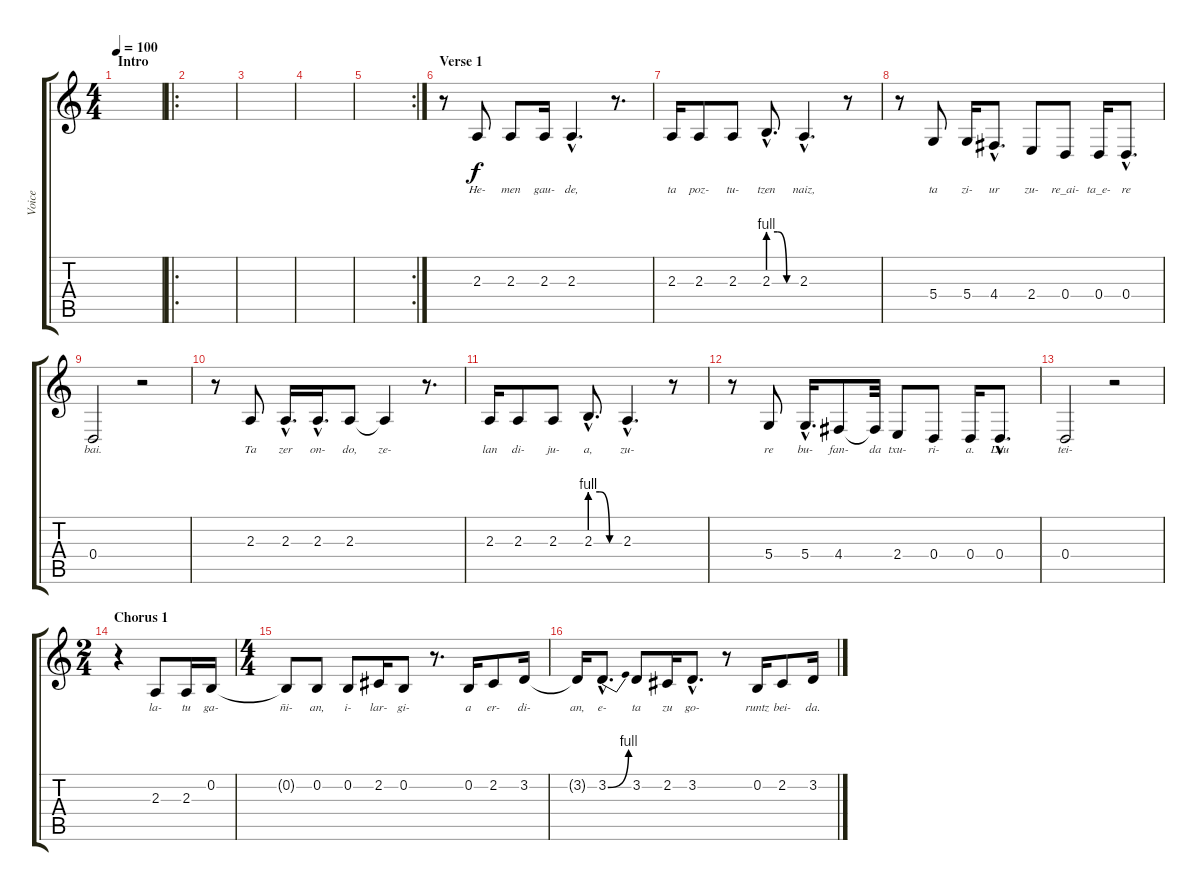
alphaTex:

\track ("Voice" "Voice") {instrument altosax}
\staff {score tabs}
\tuning (E4 B3 G3 D3 A2 E2) {hide}
\ts (4 4)
\section ("" "Intro")
\tempo 100
\clef g2
\ks c
|
\ro
|
|
|
\rc 2
|
\section ("" "Verse 1")
r.8 2.3.8{lyrics (0 "He-") lyrics (1 "") lyrics (2 "") lyrics (3 "") lyrics (4 "")} 2.3.8{lyrics (0 "men") lyrics (1 "") lyrics (2 "") lyrics (3 "") lyrics (4 "")} 2.3.16{lyrics (0 "gau-") lyrics (1 "") lyrics (2 "") lyrics (3 "") lyrics (4 "")} 2.3{hac}.4{d lyrics (0 "de,") lyrics (1 "") lyrics (2 "") lyrics (3 "") lyrics (4 "")} r.8{d} |
2.3.16{lyrics (0 "ta") lyrics (1 "") lyrics (2 "") lyrics (3 "") lyrics (4 "")} 2.3.8{lyrics (0 "poz-") lyrics (1 "") lyrics (2 "") lyrics (3 "") lyrics (4 "")} 2.3.8{lyrics (0 "tu-") lyrics (1 "") lyrics (2 "") lyrics (3 "") lyrics (4 "")} 2.3{be (custom 0 4 20 4 40 0 60 0) hac}.8{d lyrics (0 "tzen") lyrics (1 "") lyrics (2 "") lyrics (3 "") lyrics (4 "")} 2.3{hac}.4{d lyrics (0 "naiz,") lyrics (1 "") lyrics (2 "") lyrics (3 "") lyrics (4 "")} r.8 |
r.8 5.4.8{lyrics (0 "ta") lyrics (1 "") lyrics (2 "") lyrics (3 "") lyrics (4 "")} 5.4.16{lyrics (0 "zi-") lyrics (1 "") lyrics (2 "") lyrics (3 "") lyrics (4 "")} 4.4{hac}.8{d lyrics (0 "ur") lyrics (1 "") lyrics (2 "") lyrics (3 "") lyrics (4 "")} 2.4.8{lyrics (0 "zu-") lyrics (1 "") lyrics (2 "") lyrics (3 "") lyrics (4 "")} 0.4.8{lyrics (0 "re_ai-") lyrics (1 "") lyrics (2 "") lyrics (3 "") lyrics (4 "")} 0.4.16{lyrics (0 "ta_e-") lyrics (1 "") lyrics (2 "") lyrics (3 "") lyrics (4 "")} 0.4{hac}.8{d lyrics (0 "re") lyrics (1 "") lyrics (2 "") lyrics (3 "") lyrics (4 "")} |
0.4.2{lyrics (0 "bai.") lyrics (1 "") lyrics (2 "") lyrics (3 "") lyrics (4 "")} r.2 |
r.8 2.3.8{lyrics (0 "Ta") lyrics (1 "") lyrics (2 "") lyrics (3 "") lyrics (4 "")} 2.3{hac}.16{d lyrics (0 "zer") lyrics (1 "") lyrics (2 "") lyrics (3 "") lyrics (4 "")} 2.3{hac}.16{d lyrics (0 "on-") lyrics (1 "") lyrics (2 "") lyrics (3 "") lyrics (4 "")} 2.3.8{lyrics (0 "do,") lyrics (1 "") lyrics (2 "") lyrics (3 "") lyrics (4 "")} 2.3{t}.4{lyrics (0 "ze-") lyrics (1 "") lyrics (2 "") lyrics (3 "") lyrics (4 "")} r.8{d} |
2.3.16{lyrics (0 "lan") lyrics (1 "") lyrics (2 "") lyrics (3 "") lyrics (4 "")} 2.3.8{lyrics (0 "di-") lyrics (1 "") lyrics (2 "") lyrics (3 "") lyrics (4 "")} 2.3.8{lyrics (0 "ju-") lyrics (1 "") lyrics (2 "") lyrics (3 "") lyrics (4 "")} 2.3{be (custom 0 4 20 4 40 0 60 0) hac}.8{d lyrics (0 "a,") lyrics (1 "") lyrics (2 "") lyrics (3 "") lyrics (4 "")} 2.3{hac}.4{d lyrics (0 "zu-") lyrics (1 "") lyrics (2 "") lyrics (3 "") lyrics (4 "")} r.8 |
r.8 5.4.8{lyrics (0 "re") lyrics (1 "") lyrics (2 "") lyrics (3 "") lyrics (4 "")} 5.4{hac}.16{d lyrics (0 "bu-") lyrics (1 "") lyrics (2 "") lyrics (3 "") lyrics (4 "")} 4.4.8{lyrics (0 "fan-") lyrics (1 "") lyrics (2 "") lyrics (3 "") lyrics (4 "")} 4.4{t}.32{lyrics (0 "da") lyrics (1 "") lyrics (2 "") lyrics (3 "") lyrics (4 "")} 2.4.8{lyrics (0 "txu-") lyrics (1 "") lyrics (2 "") lyrics (3 "") lyrics (4 "")} 0.4.8{lyrics (0 "ri-") lyrics (1 "") lyrics (2 "") lyrics (3 "") lyrics (4 "")} 0.4.16{lyrics (0 "a.") lyrics (1 "") lyrics (2 "") lyrics (3 "") lyrics (4 "")} 0.4{hac}.8{d lyrics (0 "Lau") lyrics (1 "") lyrics (2 "") lyrics (3 "") lyrics (4 "")} |
0.4.2{lyrics (0 "tei-") lyrics (1 "") lyrics (2 "") lyrics (3 "") lyrics (4 "")} r.2 |
\ts (2 4)
\section ("" "Chorus 1")
r.4 2.3.8{lyrics (0 "la-") lyrics (1 "") lyrics (2 "") lyrics (3 "") lyrics (4 "")} 2.3.16{lyrics (0 "tu") lyrics (1 "") lyrics (2 "") lyrics (3 "") lyrics (4 "")} 0.2.16{lyrics (0 "ga-") lyrics (1 "") lyrics (2 "") lyrics (3 "") lyrics (4 "")} |
\ts (4 4)
0.2{t}.8{lyrics (0 "ñi-") lyrics (1 "") lyrics (2 "") lyrics (3 "") lyrics (4 "")} 0.2.8{lyrics (0 "an,") lyrics (1 "") lyrics (2 "") lyrics (3 "") lyrics (4 "")} 0.2.8{lyrics (0 "i-") lyrics (1 "") lyrics (2 "") lyrics (3 "") lyrics (4 "")} 2.2.16{lyrics (0 "lar-") lyrics (1 "") lyrics (2 "") lyrics (3 "") lyrics (4 "")} 0.2.8{lyrics (0 "gi-") lyrics (1 "") lyrics (2 "") lyrics (3 "") lyrics (4 "")} r.8{d} 0.2.16{lyrics (0 "a") lyrics (1 "") lyrics (2 "") lyrics (3 "") lyrics (4 "")} 2.2.8{lyrics (0 "er-") lyrics (1 "") lyrics (2 "") lyrics (3 "") lyrics (4 "")} 3.2.16{lyrics (0 "di-") lyrics (1 "") lyrics (2 "") lyrics (3 "") lyrics (4 "")} |
3.2{t}.16{lyrics (0 "an,") lyrics (1 "") lyrics (2 "") lyrics (3 "") lyrics (4 "")} 3.2{be (bend 0 0 60 4) hac}.8{d lyrics (0 "e-") lyrics (1 "") lyrics (2 "") lyrics (3 "") lyrics (4 "")} 3.2.8{lyrics (0 "ta") lyrics (1 "") lyrics (2 "") lyrics (3 "") lyrics (4 "")} 2.2.16{lyrics (0 "zu") lyrics (1 "") lyrics (2 "") lyrics (3 "") lyrics (4 "")} 3.2{hac}.8{d lyrics (0 "go-") lyrics (1 "") lyrics (2 "") lyrics (3 "") lyrics (4 "")} r.8 0.2.16{lyrics (0 "runtz") lyrics (1 "") lyrics (2 "") lyrics (3 "") lyrics (4 "")} 2.2.8{lyrics (0 "bei-") lyrics (1 "") lyrics (2 "") lyrics (3 "") lyrics (4 "")} 3.2.16{lyrics (0 "da.") lyrics (1 "") lyrics (2 "") lyrics (3 "") lyrics (4 "")}
